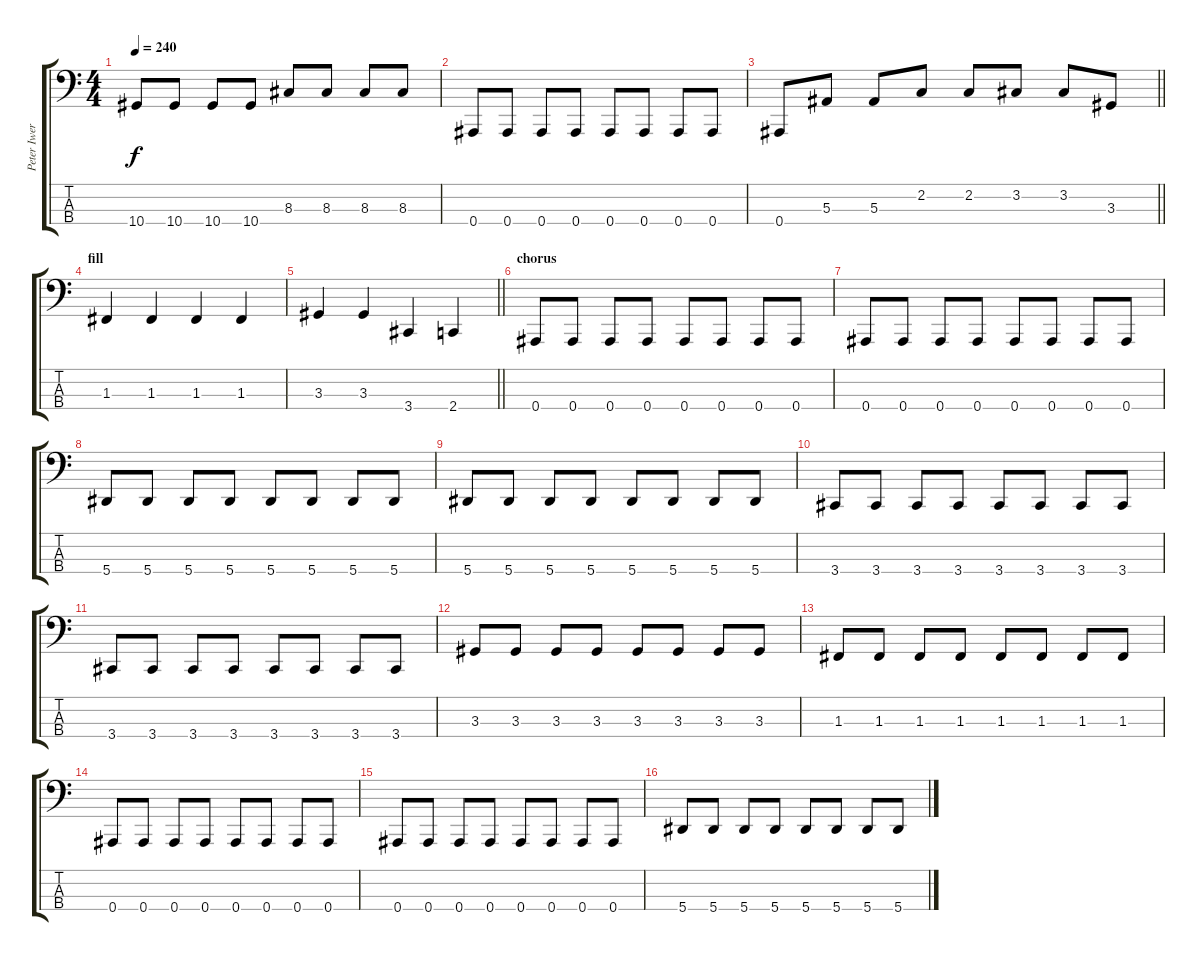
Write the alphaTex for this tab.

\track ("Peter Iwers" "Peter Iwer") {instrument electricbasspick}
\staff {score tabs}
\tuning (Eb2 Bb1 F1 Bb0) {hide}
\ts (4 4)
\tempo 240
\clef f4
\ks c
10.4.8{dy f} 10.4.8 10.4.8 10.4.8 8.3.8 8.3.8 8.3.8 8.3.8 |
0.4.8 0.4.8 0.4.8 0.4.8 0.4.8 0.4.8 0.4.8 0.4.8 |
\barLineRight lightlight
0.4.8 5.3.8 5.3.8 2.2.8 2.2.8 3.2.8 3.2.8 3.3.8 |
\section ("" "fill")
1.3.4 1.3.4 1.3.4 1.3.4 |
\barLineRight lightlight
3.3.4 3.3.4 3.4.4 2.4.4 |
\section ("" "chorus")
0.4.8 0.4.8 0.4.8 0.4.8 0.4.8 0.4.8 0.4.8 0.4.8 |
0.4.8 0.4.8 0.4.8 0.4.8 0.4.8 0.4.8 0.4.8 0.4.8 |
5.4.8 5.4.8 5.4.8 5.4.8 5.4.8 5.4.8 5.4.8 5.4.8 |
5.4.8 5.4.8 5.4.8 5.4.8 5.4.8 5.4.8 5.4.8 5.4.8 |
3.4.8 3.4.8 3.4.8 3.4.8 3.4.8 3.4.8 3.4.8 3.4.8 |
3.4.8 3.4.8 3.4.8 3.4.8 3.4.8 3.4.8 3.4.8 3.4.8 |
3.3.8 3.3.8 3.3.8 3.3.8 3.3.8 3.3.8 3.3.8 3.3.8 |
1.3.8 1.3.8 1.3.8 1.3.8 1.3.8 1.3.8 1.3.8 1.3.8 |
0.4.8 0.4.8 0.4.8 0.4.8 0.4.8 0.4.8 0.4.8 0.4.8 |
0.4.8 0.4.8 0.4.8 0.4.8 0.4.8 0.4.8 0.4.8 0.4.8 |
5.4.8 5.4.8 5.4.8 5.4.8 5.4.8 5.4.8 5.4.8 5.4.8
